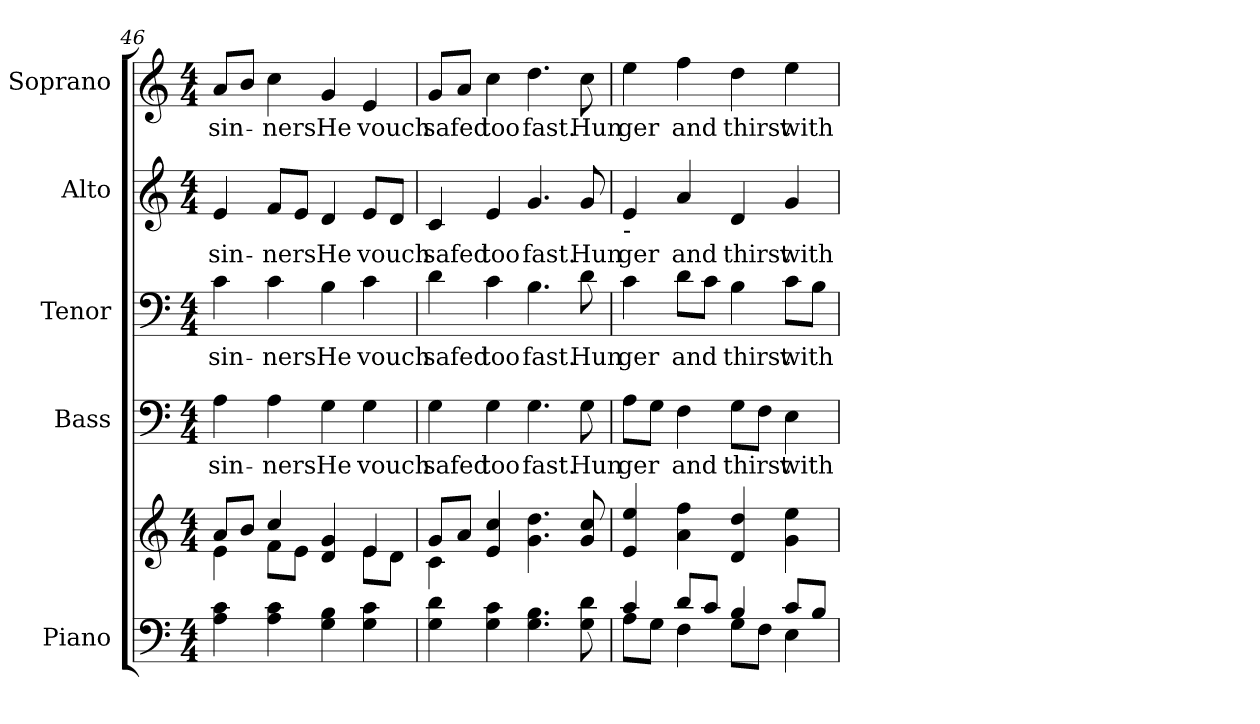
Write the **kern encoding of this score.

**kern	**kern	**kern	**text	**kern	**text	**kern	**text	**kern	**text
*part5	*part5	*part4	*part4	*part3	*part3	*part2	*part2	*part1	*part1
*staff6	*staff5	*staff4	*staff4	*staff3	*staff3	*staff2	*staff2	*staff1	*staff1
*I"Piano	*	*I"Bass	*	*I"Tenor	*	*I"Alto	*	*I"Soprano	*
*I'Pno.	*	*I'B.	*	*I'T.	*	*I'A.	*	*I'S.	*
*clefF4	*clefG2	*clefF4	*	*clefF4	*	*clefG2	*	*clefG2	*
*k[]	*k[]	*k[]	*	*k[]	*	*k[]	*	*k[]	*
*C:	*C:	*C:	*	*C:	*	*C:	*	*C:	*
*M4/4	*M4/4	*M4/4	*	*M4/4	*	*M4/4	*	*M4/4	*
=46	=46	=46	=46	=46	=46	=46	=46	=46	=46
*	*^	*	*	*	*	*	*	*	*
!	!	!	!	!LO:LY:b:color=#000000	!	!	!	!	!	!
!	!	!	!	!	!	!LO:LY:b:color=#000000	!	!	!	!
!	!	!	!	!	!	!	!	!LO:LY:b:color=#000000	!	!
!	!	!	!	!	!	!	!	!	!	!LO:LY:b:color=#000000
4Ai\ 4ci	8ai/L	4ei\	4Ai\	sin-	4ci\	sin-	4ei/	sin-	8ai/L	sin-
.	8bi/J	.	.	.	.	.	.	.	8bi/J	.
!	!	!	!	!LO:LY:b:color=#000000	!	!	!	!	!	!
!	!	!	!	!	!	!LO:LY:b:color=#000000	!	!	!	!
!	!	!	!	!	!	!	!	!LO:LY:b:color=#000000	!	!
!	!	!	!	!	!	!	!	!	!	!LO:LY:b:color=#000000
4Ai\ 4ci	4cci/	8fi\L	4Ai\	-ners	4ci\	-ners	8fi/L	-ners	4cci\	-ners
.	.	8ei\J	.	.	.	.	8ei/J	.	.	.
!	!	!	!	!LO:LY:b:color=#000000	!	!	!	!	!	!
!	!	!	!	!	!	!LO:LY:b:color=#000000	!	!	!	!
!	!	!	!	!	!	!	!	!LO:LY:b:color=#000000	!	!
!	!	!	!	!	!	!	!	!	!	!LO:LY:b:color=#000000
4Gi\ 4Bi	4di/ 4gi	4ryy	4Gi\	He	4Bi\	He	4di/	He	4gi/	He
!	!	!	!	!LO:LY:b:color=#000000	!	!	!	!	!	!
!	!	!	!	!	!	!LO:LY:b:color=#000000	!	!	!	!
!	!	!	!	!	!	!	!	!LO:LY:b:color=#000000	!	!
!	!	!	!	!	!	!	!	!	!	!LO:LY:b:color=#000000
4Gi\ 4ci	4ei/	8ei\L	4Gi\	vouch	4ci\	vouch	8ei/L	vouch	4ei/	vouch
.	.	8di\J	.	.	.	.	8di/J	.	.	.
!!LO:PB:g=z
=47	=47	=47	=47	=47	=47	=47	=47	=47	=47	=47
!	!	!	!	!LO:LY:b:color=#000000	!	!	!	!	!	!
!	!	!	!	!	!	!LO:LY:b:color=#000000	!	!	!	!
!	!	!	!	!	!	!	!	!LO:LY:b:color=#000000	!	!
!	!	!	!	!	!	!	!	!	!	!LO:LY:b:color=#000000
4Gi\ 4di	8gi/L	4ci\	4Gi\	safed	4di\	safed	4ci/	safed	8gi/L	safed
.	8ai/J	.	.	.	.	.	.	.	8ai/J	.
!	!	!	!	!LO:LY:b:color=#000000	!	!	!	!	!	!
!	!	!	!	!	!	!LO:LY:b:color=#000000	!	!	!	!
!	!	!	!	!	!	!	!	!LO:LY:b:color=#000000	!	!
!	!	!	!	!	!	!	!	!	!	!LO:LY:b:color=#000000
4Gi\ 4ci	4ei/ 4cci	4ryy	4Gi\	too	4ci\	too	4ei/	too	4cci\	too
!	!	!	!	!LO:LY:b:color=#000000	!	!	!	!	!	!
!	!	!	!	!	!	!LO:LY:b:color=#000000	!	!	!	!
!	!	!	!	!	!	!	!	!LO:LY:b:color=#000000	!	!
!	!	!	!	!	!	!	!	!	!	!LO:LY:b:color=#000000
4.Gi\ 4.Bi	4.gi\ 4.ddi	2ryy	4.Gi\	fast.	4.Bi\	fast.	4.gi/	fast.	4.ddi\	fast.
!	!	!	!	!LO:LY:b:color=#000000	!	!	!	!	!	!
!	!	!	!	!	!	!LO:LY:b:color=#000000	!	!	!	!
!	!	!	!	!	!	!	!	!LO:LY:b:color=#000000	!	!
!	!	!	!	!	!	!	!	!	!	!LO:LY:b:color=#000000
8Gi\ 8di	8gi/ 8cci	.	8Gi\	Hun	8di\	Hun	8gi/	Hun	8cci\	Hun
*	*v	*v	*	*	*	*	*	*	*	*
=48	=48	=48	=48	=48	=48	=48	=48	=48	=48
*^	*	*	*	*	*	*	*	*	*
!	!	!	!	!LO:LY:b:color=#000000	!	!	!	!	!	!
!	!	!	!	!	!	!LO:LY:b:color=#000000	!	!	!	!
!	!	!	!	!	!	!	!	!LO:LY:b:color=#000000	!	!
!	!	!	!	!	!	!	!LO:TX:b:t=-	!	!	!
!	!	!	!	!	!	!	!	!	!	!LO:LY:b:color=#000000
4ci/	8Ai\L	4ei/ 4eei	8Ai\L	ger	4ci\	ger	4ei/	ger	4eei\	ger
.	8Gi\J	.	8Gi\J	.	.	.	.	.	.	.
!	!	!	!	!LO:LY:b:color=#000000	!	!	!	!	!	!
!	!	!	!	!	!	!LO:LY:b:color=#000000	!	!	!	!
!	!	!	!	!	!	!	!	!LO:LY:b:color=#000000	!	!
!	!	!	!	!	!	!	!	!	!	!LO:LY:b:color=#000000
8di/L	4Fi\	4ai\ 4ffi	4Fi\	and	8di\L	and	4ai/	and	4ffi\	and
8ci/J	.	.	.	.	8ci\J	.	.	.	.	.
!	!	!	!	!LO:LY:b:color=#000000	!	!	!	!	!	!
!	!	!	!	!	!	!LO:LY:b:color=#000000	!	!	!	!
!	!	!	!	!	!	!	!	!LO:LY:b:color=#000000	!	!
!	!	!	!	!	!	!	!	!	!	!LO:LY:b:color=#000000
4Bi/	8Gi\L	4di/ 4ddi	8Gi\L	thirst	4Bi\	thirst	4di/	thirst	4ddi\	thirst
.	8Fi\J	.	8Fi\J	.	.	.	.	.	.	.
!	!	!	!	!LO:LY:b:color=#000000	!	!	!	!	!	!
!	!	!	!	!	!	!LO:LY:b:color=#000000	!	!	!	!
!	!	!	!	!	!	!	!	!LO:LY:b:color=#000000	!	!
!	!	!	!	!	!	!	!	!	!	!LO:LY:b:color=#000000
8ci/L	4Ei\	4gi\ 4eei	4Ei\	with	8ci\L	with	4gi/	with	4eei\	with
8Bi/J	.	.	.	.	8Bi\J	.	.	.	.	.
*v	*v	*	*	*	*	*	*	*	*	*
=	=	=	=	=	=	=	=	=	=
*-	*-	*-	*-	*-	*-	*-	*-	*-	*-
